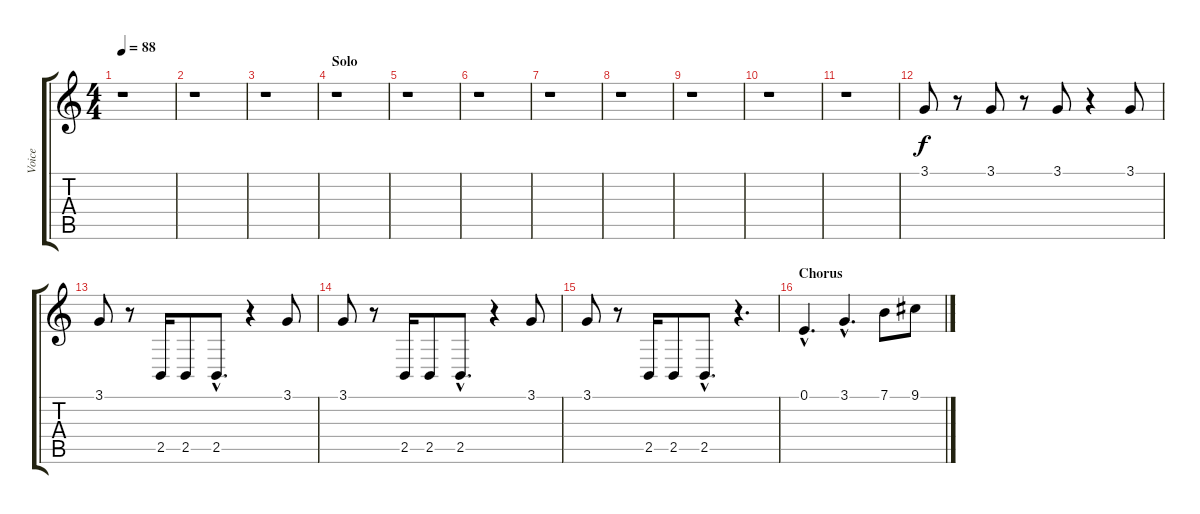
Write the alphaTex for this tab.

\track ("Voice" "Voice") {instrument lead2sawtooth}
\staff {score tabs}
\tuning (E4 B3 G3 D3 A2 E2) {hide}
\ts (4 4)
\tempo 88
\clef g2
\ks c
r.1{dy f} |
r.1 |
r.1 |
\section ("" "Solo")
r.1 |
r.1 |
r.1 |
r.1 |
r.1 |
r.1 |
r.1 |
r.1 |
3.1.8 r.8 3.1.8 r.8 3.1.8 r.4 3.1.8 |
3.1.8 r.8 2.5.16 2.5.8 2.5{hac}.8{d} r.4 3.1.8 |
3.1.8 r.8 2.5.16 2.5.8 2.5{hac}.8{d} r.4 3.1.8 |
3.1.8 r.8 2.5.16 2.5.8 2.5{hac}.8{d} r.4{d} |
\section ("" "Chorus")
0.1{hac}.4{d} 3.1{hac}.4{d} 7.1.8 9.1.8
